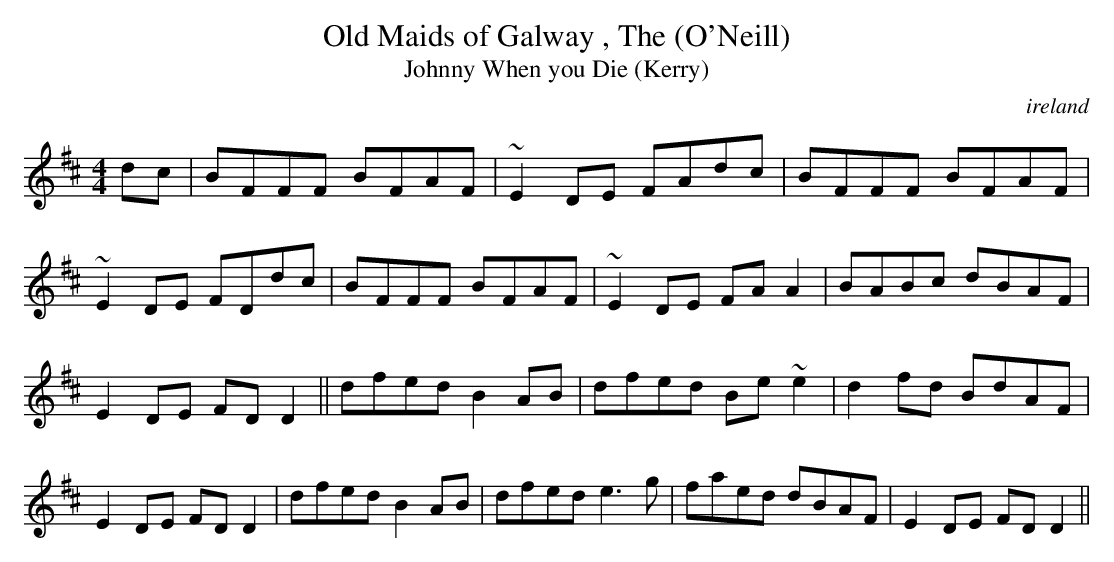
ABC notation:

X:1
T:Old Maids of Galway , The (O'Neill)
T:Johnny When you Die (Kerry)
O:ireland
M:4/4
L:1/8
K:D
dc|BFFF BFAF|~E2DE FAdc|BFFF BFAF|~E2DE FDdc|\
BFFF BFAF|~E2DE FAA2|BABc dBAF|E2DE FDD2||\
dfed B2AB|dfed Be~e2|d2fd BdAF|E2DE FDD2|\
dfed B2AB|dfed e3g|faed dBAF|E2DE FDD2||
